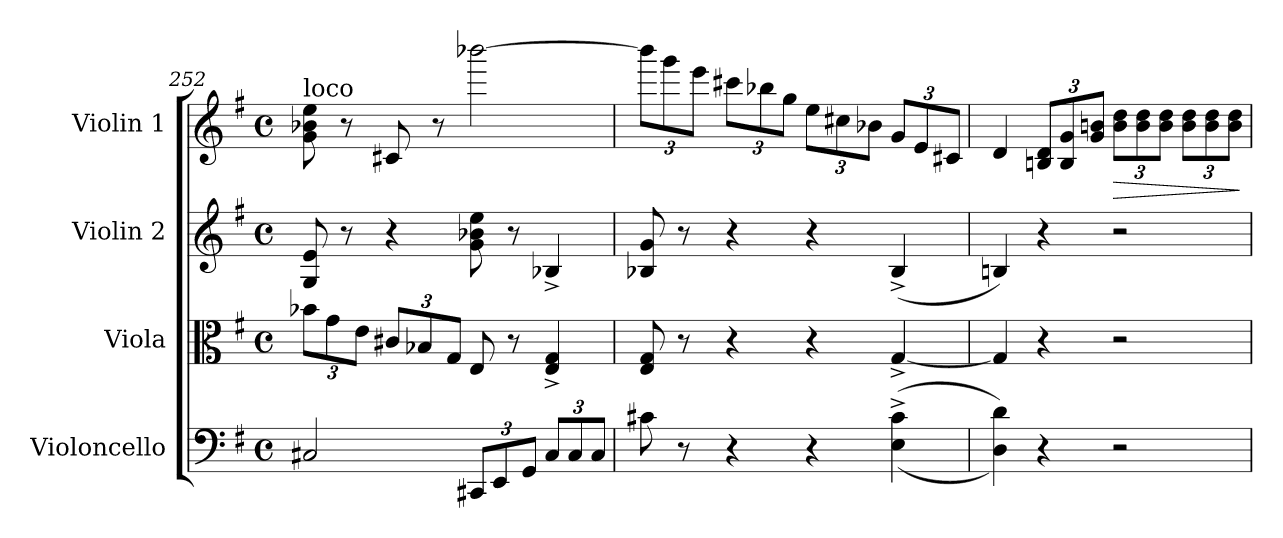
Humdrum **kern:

**kern	**kern	**kern	**kern	**dynam
*part4	*part3	*part2	*part1	*part1
*staff4	*staff3	*staff2	*staff1	*staff1
*I"Violoncello	*I"Viola	*I"Violin 2	*I"Violin 1	*
*I'Vc	*I'Vla	*I'Vln	*I'Vln	*
!!LO:LB:g=z
*clefF4	*clefC3	*clefG2	*clefG2	*
*k[f#]	*k[f#]	*k[f#]	*k[f#]	*
*M4/4	*M4/4	*M4/4	*M4/4	*
*met(c)	*met(c)	*met(c)	*met(c)	*
*	*Xbrackettup	*	*	*
=252	=252	=252	=252	=252
!	!	!	!LO:TX:a:t=loco	!
2C#X/	12b-X\L	8G/ 8e/	8g\ 8b-X\ 8ee\	.
.	12g\	.	.	.
.	.	8r	8r	.
.	12e\J	.	.	.
.	12c#X/L	4r	8c#X/	.
.	12B-X/	.	.	.
.	.	.	8r	.
.	12G/J	.	.	.
*Xbrackettup	*	*	*	*
12CC#X/L	8E/	8g\ 8b-X\ 8ee\	[2bbb-X\	.
12EE/	.	.	.	.
.	8r	8r	.	.
12GG/J	.	.	.	.
12C#/L	4E/^ 4G/^	4B-X^/	.	.
12C#/	.	.	.	.
12C#/J	.	.	.	.
=253	=253	=253	=253	=253
8c#X\	8E/ 8G/	8B-X/ 8g/	12bbb-\L]	.
.	.	.	12ggg\	.
8r	8r	8r	.	.
.	.	.	12eee\J	.
*	*	*	*Xbrackettup	*
4r	4r	4r	12ccc#X\L	.
.	.	.	12bb-X\	.
.	.	.	12gg\J	.
4r	4r	4r	12ee\L	.
.	.	.	12cc#X\	.
.	.	.	12b-X\J	.
((<4E\^ 4c#\^	[4G^/	(<4B-^>/	12g/L	.
.	.	.	12e/	.
.	.	.	12c#X/J	.
=254	=254	=254	=254	=254
4D\ 4d\))	4G/]	4Bn/)	4d/	.
4r	4r	4r	12Bn/ 12d/L	.
.	.	.	12B/ 12g/	.
.	.	.	12g/ 12bn/J	.
!	!	!	!	!LO:HP:b
2r	2r	2r	12b\ 12dd\L	>
.	.	.	12b\ 12dd\	.
.	.	.	12b\ 12dd\J	.
.	.	.	12b\ 12dd\L	.
.	.	.	12b\ 12dd\	.
.	.	.	12b\ 12dd\J	.
.	.	.	.	]
=	=	=	=	=
*-	*-	*-	*-	*-
